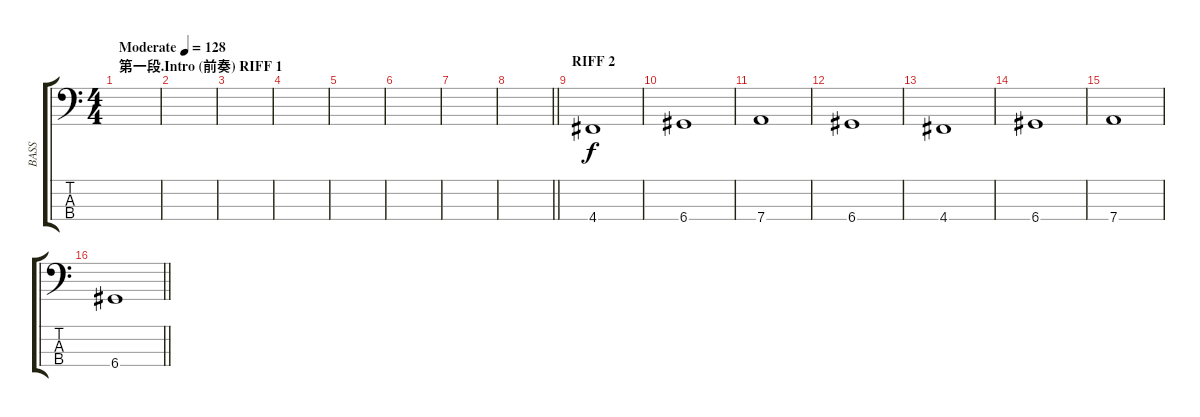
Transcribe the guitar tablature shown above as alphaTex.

\track ("BASS" "BASS") {instrument electricbassfinger}
\staff {score tabs}
\tuning (F2 C2 G1 D1) {hide}
\ts (4 4)
\section ("" "第一段.Intro (前奏) RIFF 1")
\tempo (128 "Moderate")
\clef f4
\ks c
|
|
|
|
|
|
|
\barLineRight lightlight
|
\section ("" "RIFF 2")
4.4.1 |
6.4.1 |
7.4.1 |
6.4.1 |
4.4.1 |
6.4.1 |
7.4.1 |
\barLineRight lightlight
6.4.1
